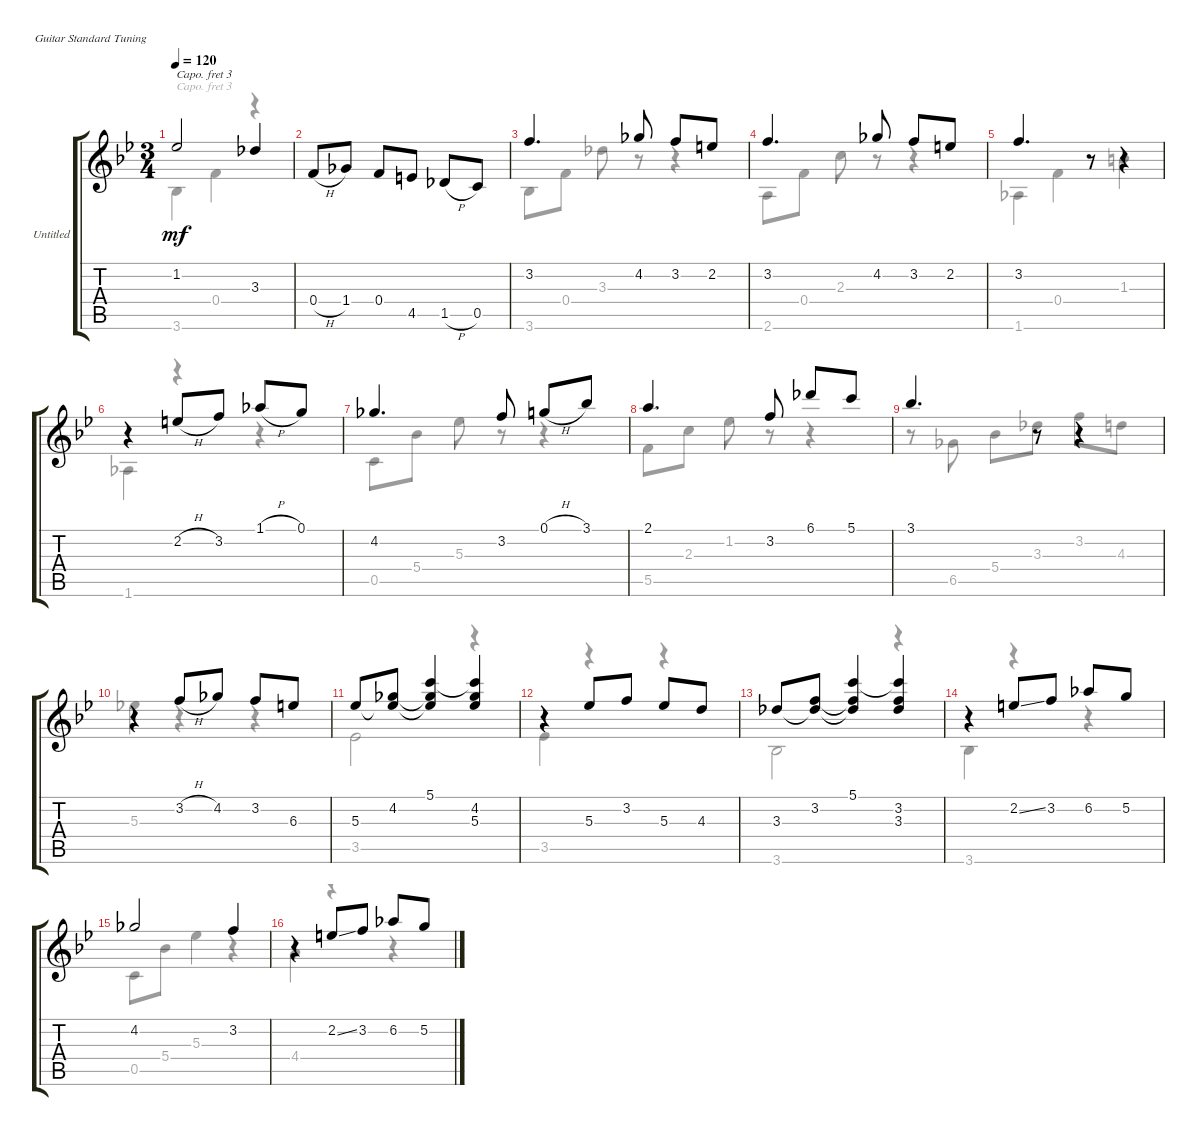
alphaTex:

\bracketExtendMode groupsimilarinstruments
\firstSystemTrackNameOrientation horizontal
\otherSystemsTrackNameOrientation horizontal
\track ("Untitled" "Untitled") {instrument acousticguitarnylon}
\staff {score tabs}
\capo 3
\tuning (E4 B3 G3 D3 A2 E2)
\voice
\ts (3 4)
\tempo 120
\clef g2
\ks bb
1.2.2{dy mf} 3.3.4 |
0.4{h}.8 1.4.8 0.4.8 4.5.8 1.5{h}.8 0.5.8 |
3.2.4{d} 4.2.8 3.2.8 2.2.8 |
3.2.4{d} 4.2.8 3.2.8 2.2.8 |
3.2.4{d} r.8 r.4 |
r.4 2.2{h}.8 3.2.8 1.1{h}.8 0.1.8 |
4.2.4{d} 3.2.8 0.1{h}.8 3.1.8 |
2.1.4{d} 3.2.8 6.1.8 5.1.8 |
3.1.4{d} r.8 r.4 |
r.4 3.2{h}.8 4.2.8 3.2.8 6.3.8 |
5.3.8 (4.2 5.3{t}).8 (5.1 4.2{t} 5.3{t}).4 (5.1{t} 4.2 5.3).4 |
r.4 5.3.8 3.2.8 5.3.8 4.3.8 |
3.3.8 (3.2 3.3{t}).8 (5.1 3.2{t} 3.3{t}).4 (5.1{t} 3.2 3.3).4 |
r.4 2.2{ss}.8 3.2.8 6.2.8 5.2.8 |
4.2.2 3.2.4 |
r.4 2.2{ss}.8 3.2.8 6.2.8 5.2.8
\voice
\clef g2
\ottava regular
\simile none
\ks bb
3.6.4{dy mf} 0.4.4 r.4 |
|
3.6.8 0.4.8 3.3.8 r.8 r.4 |
2.6.8 0.4.8 2.3.8 r.8 r.4 |
1.6.4 0.4.4 1.3.4 |
1.6.4 r.4 r.4 |
0.5.8 5.4.8 5.3.8 r.8 r.4 |
5.5.8 2.3.8 1.2.8 r.8 r.4 |
r.8 6.5.8 5.4.8 3.3.8 3.2.8 4.3.8 |
5.3.4 r.4 r.4 |
3.5.2 r.4 |
3.5.4 r.4 r.4 |
3.6.2 r.4 |
3.6.4 r.4 r.4 |
0.5.8 5.4.8 5.3.4 r.4 |
4.4.4 r.4 r.4
